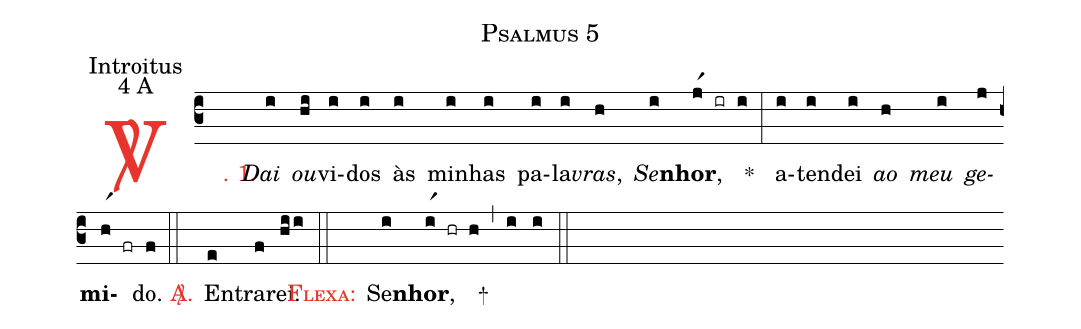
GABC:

name: Psalmus 5;
office-part: Introitus;
mode: 4;
mode-differentia: A;
%%
(c3)

<c><sp>V/</sp>. 1.</c>() <i>Dai</i>(i) <i>ou</i>(hi)vi(i)dos(i) às(i) mi(i)nhas(i) pa(i)la(i)<i>vras</i>,(h) <i>Se</i>(i)<b>nhor</b>,(jr1 ir i) *(:) a(i)ten(i)dei(i) <i>ao</i>(h) <i>meu</i>(i) <i>ge</i>(j)<b>mi</b>(hr1 fr)do.(f)

(::)

<nlba><c><sp>A/</sp>.</c>() En</nlba>(e)tra(f)rei.(hii)

(::)

<nlba><c><sc>Flexa:</sc></c>() Se(i)<b>nhor</b>,</nlba>(ir1 hr h) +(,) (i) (i)

(::)
